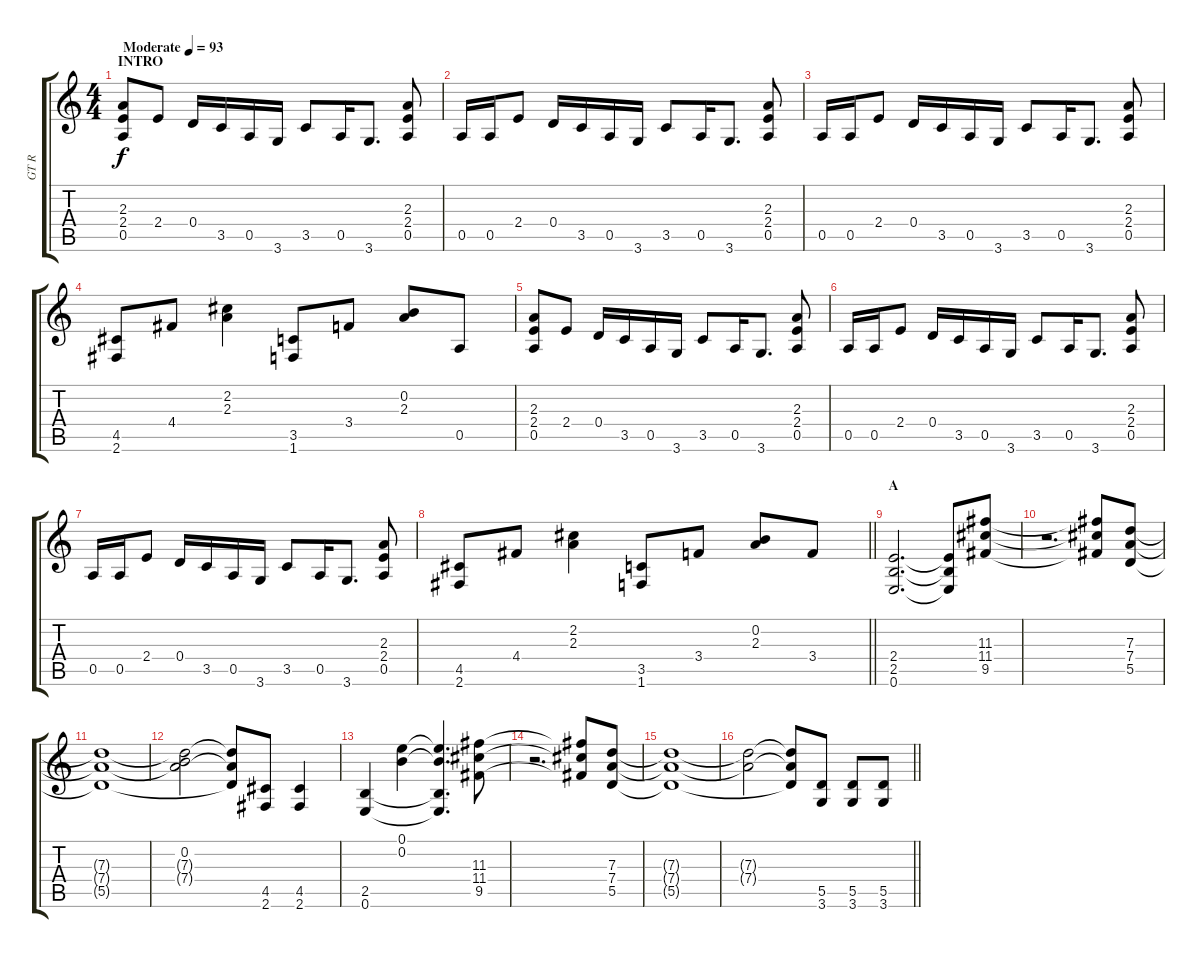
\track ("GT R" "GT R") {instrument distortionguitar}
\staff {score tabs}
\tuning (E4 B3 G3 D3 A2 E2) {hide}
\ts (4 4)
\section ("" "INTRO")
\tempo (93 "Moderate")
\clef g2
\ks c
(2.3 2.4 0.5).8{dy f instrument distortionguitar} 2.4.8 0.4.16 3.5.16 0.5.16 3.6.16 3.5.8 0.5.16 3.6.8{d} (2.3 2.4 0.5).8 |
0.5.16 0.5.16 2.4.8 0.4.16 3.5.16 0.5.16 3.6.16 3.5.8 0.5.16 3.6.8{d} (2.3 2.4 0.5).8 |
0.5.16 0.5.16 2.4.8 0.4.16 3.5.16 0.5.16 3.6.16 3.5.8 0.5.16 3.6.8{d} (2.3 2.4 0.5).8 |
(4.5 2.6).8 4.4.8 (2.2 2.3).4 (3.5 1.6).8 3.4.8 (0.2 2.3).8 0.5.8 |
(2.3 2.4 0.5).8 2.4.8 0.4.16 3.5.16 0.5.16 3.6.16 3.5.8 0.5.16 3.6.8{d} (2.3 2.4 0.5).8 |
0.5.16 0.5.16 2.4.8 0.4.16 3.5.16 0.5.16 3.6.16 3.5.8 0.5.16 3.6.8{d} (2.3 2.4 0.5).8 |
0.5.16 0.5.16 2.4.8 0.4.16 3.5.16 0.5.16 3.6.16 3.5.8 0.5.16 3.6.8{d} (2.3 2.4 0.5).8 |
\barLineRight lightlight
(4.5 2.6).8 4.4.8 (2.2 2.3).4 (3.5 1.6).8 3.4.8 (0.2 2.3).8 3.4.8 |
\section ("" "A")
(2.4 2.5 0.6).2{d} (2.4{t} 2.5{t} 0.6{t}).8 (11.3 11.4 9.5).8 |
r.2{d} (11.3{t} 11.4{t} 9.5{t}).8 (7.3 7.4 5.5).8 |
(7.3{t} 7.4{t} 5.5{t}).1 |
(0.2 7.3{t} 7.4{t}).2 (7.3{t} 7.4{t} 5.5{t}).8 (4.5 2.6).8 (4.5 2.6).4 |
(2.5 0.6).4 (0.1 0.2).4 (0.1{t} 0.2{t} 2.5{t} 0.6{t}).4{d} (11.3 11.4 9.5).8 |
r.2{d} (11.3{t} 11.4{t} 9.5{t}).8 (7.3 7.4 5.5).8 |
(7.3{t} 7.4{t} 5.5{t}).1 |
\barLineRight lightlight
(7.3{t} 7.4{t}).2 (7.3{t} 7.4{t} 5.5{t}).8 (5.5 3.6).8 (5.5 3.6).8 (5.5 3.6).8
